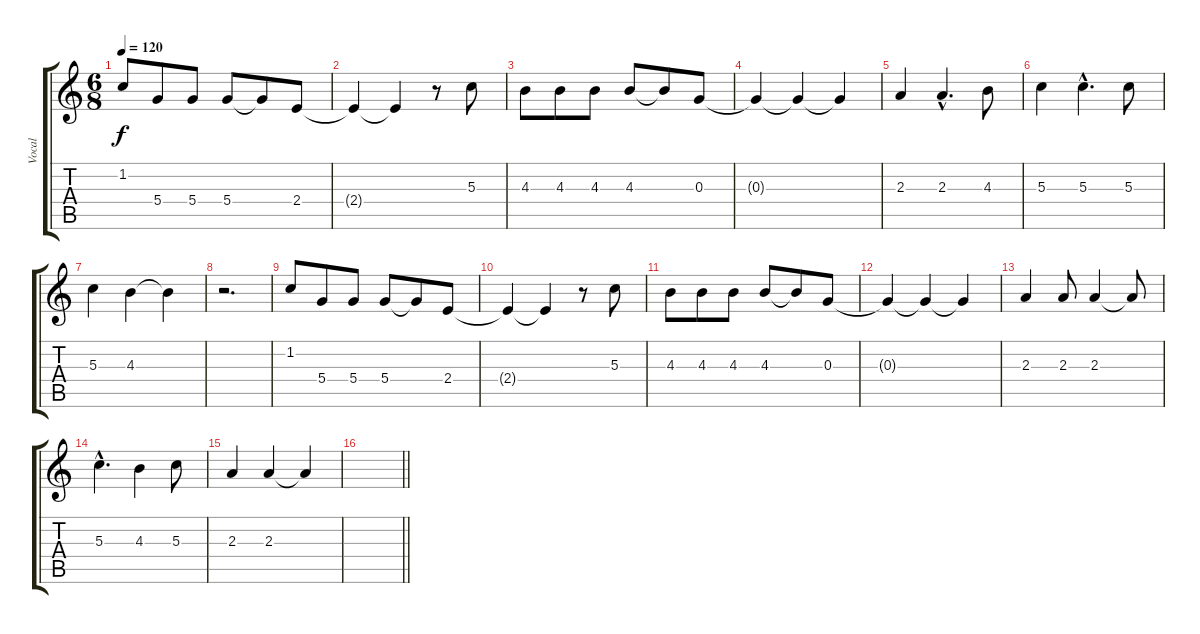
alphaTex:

\track ("Vocal" "Vocal") {instrument electricguitarmuted}
\staff {score tabs}
\tuning (E4 B3 G3 D3 A2 E2) {hide}
\ts (6 8)
\tempo 120
\clef g2
\ks c
1.2.8{dy f} 5.4.8 5.4.8 5.4.8 5.4{t}.8 2.4.8 |
2.4{t}.4 2.4{t}.4 r.8 5.3.8 |
4.3.8 4.3.8 4.3.8 4.3.8 4.3{t}.8 0.3.8 |
0.3{t}.4 0.3{t}.4 0.3{t}.4 |
2.3.4 2.3{hac}.4{d} 4.3.8 |
5.3.4 5.3{hac}.4{d} 5.3.8 |
5.3.4 4.3.4 4.3{t}.4 |
r.2{d} |
1.2.8 5.4.8 5.4.8 5.4.8 5.4{t}.8 2.4.8 |
2.4{t}.4 2.4{t}.4 r.8 5.3.8 |
4.3.8 4.3.8 4.3.8 4.3.8 4.3{t}.8 0.3.8 |
0.3{t}.4 0.3{t}.4 0.3{t}.4 |
2.3.4 2.3.8 2.3.4 2.3{t}.8 |
5.3{hac}.4{d} 4.3.4 5.3.8 |
2.3.4 2.3.4 2.3{t}.4 |
\barLineRight lightlight
